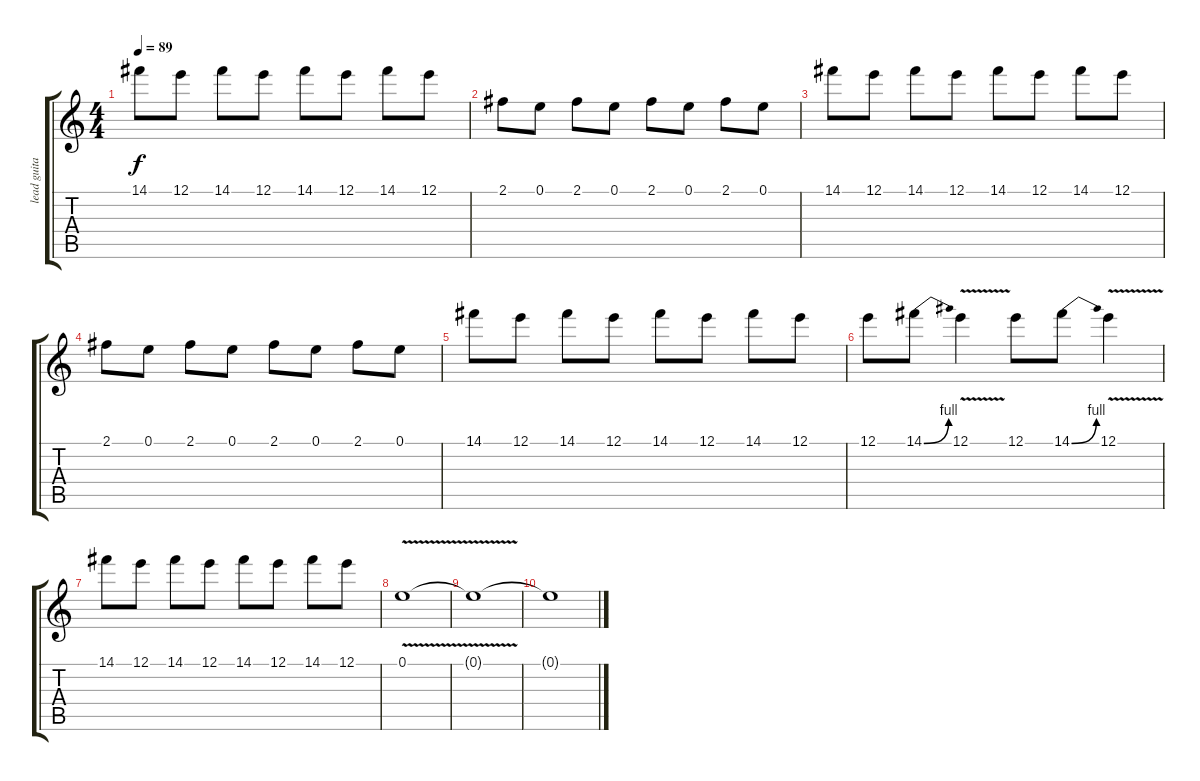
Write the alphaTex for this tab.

\track ("lead guitar" "lead guita") {instrument overdrivenguitar}
\staff {score tabs}
\tuning (E4 B3 G3 D3 A2 E2) {hide}
\ts (4 4)
\tempo 89
\clef g2
\ks c
14.1.8{dy f} 12.1.8 14.1.8 12.1.8 14.1.8 12.1.8 14.1.8 12.1.8 |
2.1.8{volume 3} 0.1.8 2.1.8 0.1.8 2.1.8 0.1.8 2.1.8 0.1.8 |
14.1.8 12.1.8 14.1.8 12.1.8 14.1.8 12.1.8 14.1.8 12.1.8 |
2.1.8{volume 3} 0.1.8 2.1.8 0.1.8 2.1.8 0.1.8 2.1.8 0.1.8 |
14.1.8 12.1.8 14.1.8 12.1.8 14.1.8 12.1.8 14.1.8 12.1.8 |
12.1.8 14.1{be (bend 0 0 60 4)}.8 12.1{v}.4 12.1.8 14.1{be (bend 0 0 60 4)}.8 12.1{v}.4 |
14.1.8 12.1.8 14.1.8 12.1.8 14.1.8 12.1.8 14.1.8 12.1.8 |
0.1{v}.1 |
0.1{t}.1 |
0.1{t}.1
